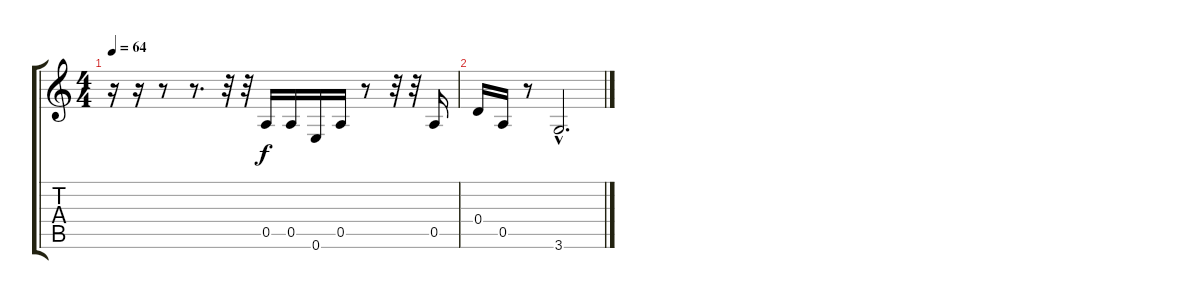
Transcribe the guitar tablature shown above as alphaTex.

\track "" {instrument electricbassfinger}
\staff {score tabs}
\tuning (E4 B3 G3 D3 A2 E2) {hide}
\ts (4 4)
\tempo 64
\clef g2
\ks c
r.16{dy f} r.16 r.8 r.8{d} r.32 r.32 0.5.16 0.5.16 0.6.16 0.5.16 r.8 r.32 r.32 0.5.16 |
0.4.16 0.5.16 r.8 3.6{hac}.2{d}
